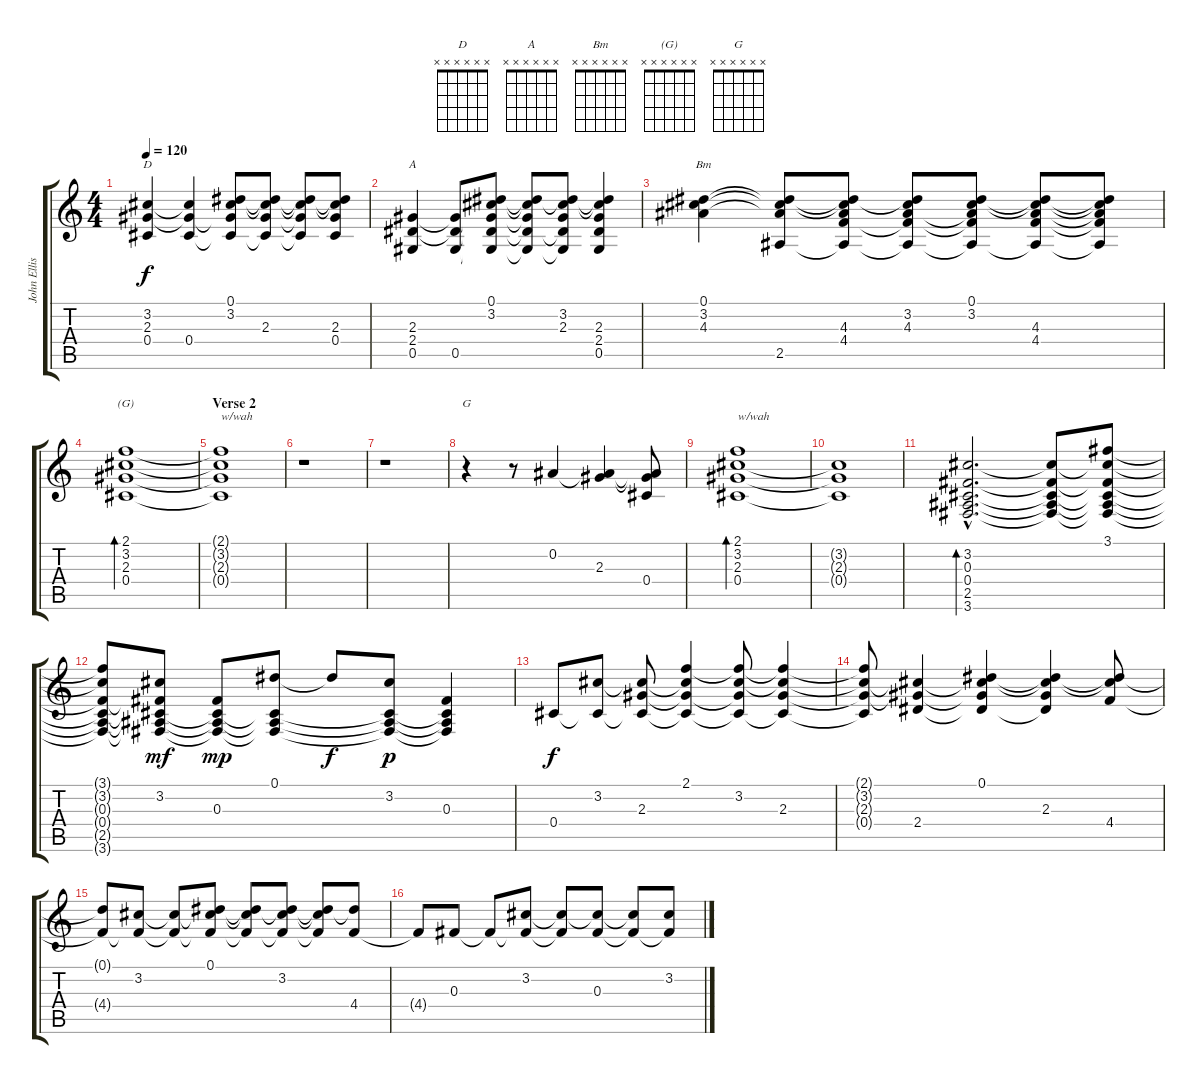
\track ("John Ellis - Guitar" "John Ellis") {instrument electricguitarjazz}
\staff {score tabs}
\tuning (Eb4 Bb3 Gb3 Db3 Ab2 Eb2) {hide}
\chord ("D" x x x x x x)
\chord ("A" x x x x x x)
\chord ("Bm" x x x x x x)
\chord ("(G)" x x x x x x)
\chord ("G" x x x x x x)
\ts (4 4)
\tempo 120
\clef g2
\ks c
(3.2 2.3 0.4).4{ch "D" dy f} (3.2{t} 2.3{t} 0.4).4 (0.1 3.2 2.3{t} 0.4{t}).8 (0.1{t} 3.2{t} 2.3 0.4{t}).8 (0.1{t} 3.2{t} 2.3{t} 0.4{t}).8 (0.1{t} 3.2{t} 2.3 0.4).8 |
(2.3 2.4 0.5).4{ch "A"} (2.3{t} 2.4{t} 0.5).8 (0.1 3.2 2.3{t} 2.4{t} 0.5{t}).8 (0.1{t} 3.2{t} 2.3{t} 2.4{t} 0.5{t}).8 (0.1{t} 3.2 2.3 2.4{t} 0.5{t}).8 (0.1{t} 3.2{t} 2.3 2.4 0.5).4 |
(0.1 3.2 4.3).4{ch "Bm"} (0.1{t} 3.2{t} 4.3{t} 2.5).8 (0.1{t} 3.2{t} 4.3 4.4 2.5{t}).8 (0.1{t} 3.2 4.3 4.4{t} 2.5{t}).8 (0.1 3.2 4.3{t} 4.4{t} 2.5{t}).8 (0.1{t} 3.2{t} 4.3 4.4 2.5{t}).8 (0.1{t} 3.2{t} 4.3{t} 4.4{t} 2.5{t}).8 |
(2.1 3.2 2.3 0.4).1{bd 240 ch "(G)" instrument electricguitarjazz} |
\section ("" "Verse 2")
(2.1{t} 3.2{t} 2.3{t} 0.4{t}).1{txt "w/wah"} |
r.1 |
r.1 |
r.4{ch "G"} r.8 0.2.4 (0.2{t} 2.3).4 (0.2{t} 2.3{t} 0.4).8 |
(2.1 3.2 2.3 0.4).1{bd 60 txt "w/wah"} |
(3.2{t} 2.3{t} 0.4{t}).1 |
(3.2{hac} 0.3{hac} 0.4{hac} 2.5{hac} 3.6{hac}).2{d bd 240} (3.2{t} 0.3{t} 0.4{t} 2.5{t} 3.6{t}).8 (3.1 3.2{t} 0.3{t} 0.4{t} 2.5{t} 3.6{t}).8 |
(3.1{t} 3.2{t} 0.3{t} 0.4{t} 2.5{t} 3.6{t}).8 (3.2 0.3{t} 0.4{t} 2.5{t} 3.6{t}).8{dy mf} (0.3 0.4{t} 2.5{t} 3.6{t}).8{dy mp} (0.1 0.4{t} 2.5{t} 3.6{t}).8 0.1{t}.8{dy f} (3.2 0.4{t} 2.5{t} 3.6{t}).8{dy p} (0.3 0.4{t} 2.5{t} 3.6{t}).4 |
0.4.8{dy f} (3.2 0.4{t}).8 (3.2{t} 2.3 0.4{t}).8 (2.1 3.2{t} 2.3{t} 0.4{t}).4 (2.1{t} 3.2 2.3{t} 0.4{t}).8 (2.1{t} 3.2{t} 2.3 0.4{t}).4 |
(2.1{t} 3.2{t} 2.3{t} 0.4{t}).8 (3.2{t} 2.3{t} 2.4).4 (0.1 3.2{t} 2.3{t} 2.4{t}).4 (0.1{t} 3.2{t} 2.3 2.4{t}).4 (0.1{t} 3.2{t} 4.4).8 |
(0.1{t} 4.4{t}).8 (3.2 4.4{t}).8 (3.2{t} 4.4{t}).8 (0.1 3.2{t} 4.4{t}).8 (0.1{t} 3.2{t} 4.4{t}).8 (0.1{t} 3.2 4.4{t}).8 (0.1{t} 3.2{t} 4.4{t}).8 (0.1{t} 4.4).8 |
4.4{t}.8 0.3.8 0.3{t}.8 (3.2 0.3{t}).8 (3.2{t} 0.3{t}).8 (3.2{t} 0.3).8 (3.2{t} 0.3{t}).8 (3.2 0.3{t}).8
